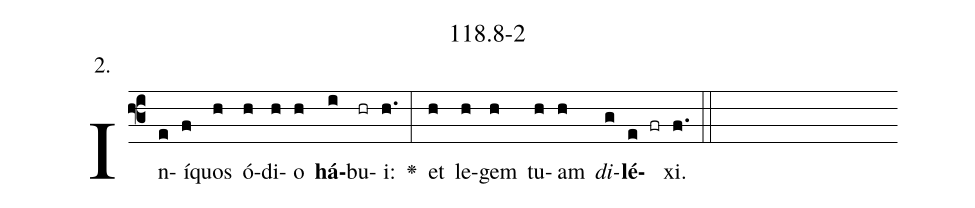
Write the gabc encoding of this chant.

name: 118.8-2;
annotation: 2.;
%%
(f3)In(e)í(f)quos(h) ó(h)di(h)o(h) <b>há</b>(i)bu(hr)i:(h.) <v>\greheightstar</v>(:) et(h) le(h)gem(h) tu(h)am(h) <i>di</i>(g)<b>lé</b>(e fr)xi.(f.) (::)


%E(h) u(h) o(h) u(g) a(e) e.(f.) (::)
